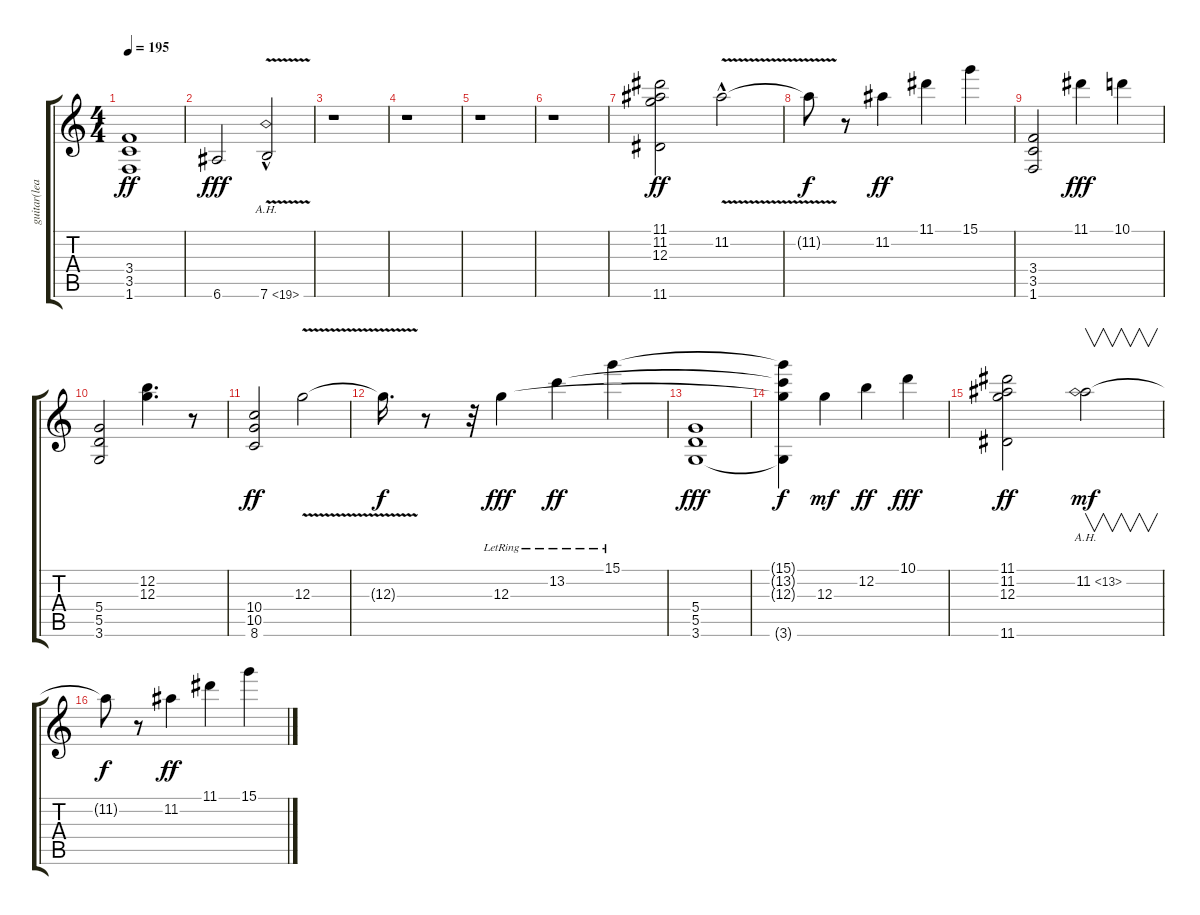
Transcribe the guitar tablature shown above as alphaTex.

\track ("guitar(lead)" "guitar(lea") {instrument overdrivenguitar}
\staff {score tabs}
\tuning (E4 B3 G3 D3 A2 E2) {hide}
\ts (4 4)
\tempo 195
\clef g2
\ks c
(3.4 3.5 1.6).1{dy ff} |
6.6.2{dy fff} 7.6{ah 12 v hac}.2 |
r.1 |
r.1 |
r.1 |
r.1 |
(11.1 11.2 12.3 11.6).2{dy ff} 11.2{v hac}.2 |
11.2{t}.8{dy f} r.8 11.2.4{dy ff} 11.1.4 15.1.4 |
(3.4 3.5 1.6).2 11.1.4{dy fff} 10.1.4 |
(5.4 5.5 3.6).2 (12.2 12.3).4{d} r.8 |
(10.4 10.5 8.6).2{dy ff} 12.3{v}.2 |
12.3{t}.16{d dy f} r.8 r.32 12.3{lr}.4{dy fff} 13.2{lr}.4{dy ff} 15.1{lr}.4 |
(5.4 5.5 3.6).1{dy fff} |
(15.1{t} 13.2{t} 12.3{t} 3.6{t}).4{dy f} 12.3.4{dy mf} 12.2.4{dy ff} 10.1.4{dy fff} |
(11.1 11.2 12.3 11.6).2{dy ff} 11.2{ah 2}.2{v dy mf} |
11.2{t}.8{dy f} r.8 11.2.4{dy ff} 11.1.4 15.1.4
